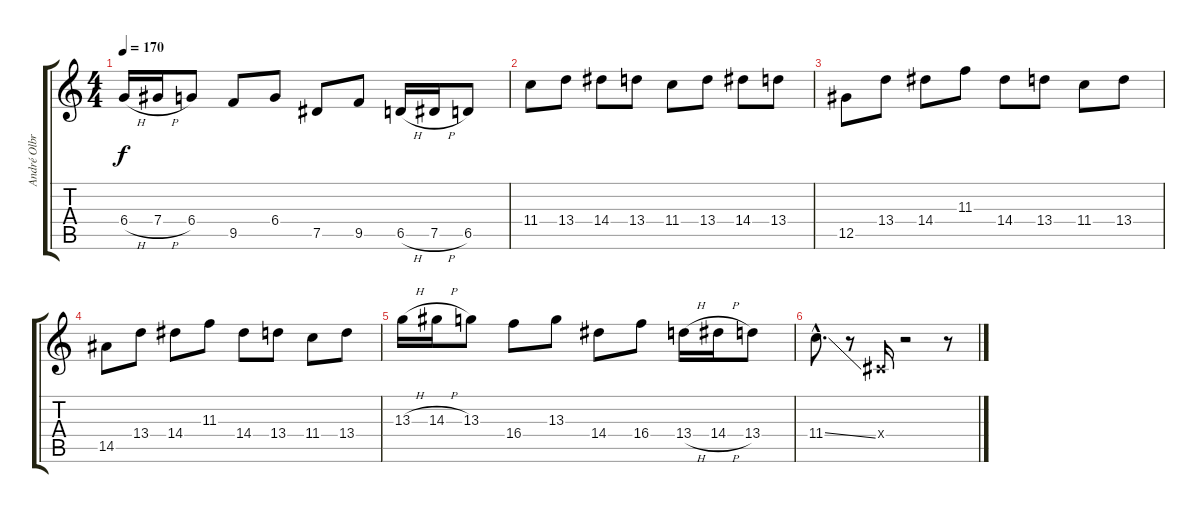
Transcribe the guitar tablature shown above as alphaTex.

\track ("André Olbrich" "André Olbr") {instrument overdrivenguitar}
\staff {score tabs}
\tuning (Eb4 Bb3 Gb3 Db3 Ab2 Eb2) {hide}
\ts (4 4)
\tempo 170
\clef g2
\ks c
6.4{h}.16{dy f} 7.4{h}.16 6.4.8 9.5.8 6.4.8 7.5.8 9.5.8 6.5{h}.16 7.5{h}.16 6.5.8 |
11.4.8 13.4.8 14.4.8 13.4.8 11.4.8 13.4.8 14.4.8 13.4.8 |
12.5.8 13.4.8 14.4.8 11.3.8 14.4.8 13.4.8 11.4.8 13.4.8 |
14.5.8 13.4.8 14.4.8 11.3.8 14.4.8 13.4.8 11.4.8 13.4.8 |
13.3{h}.16 14.3{h}.16 13.3.8 16.4.8 13.3.8 14.4.8 16.4.8 13.4{h}.16 14.4{h}.16 13.4.8 |
11.4{ss hac}.8{d} r.8 0.4{x}.16 r.2 r.8
